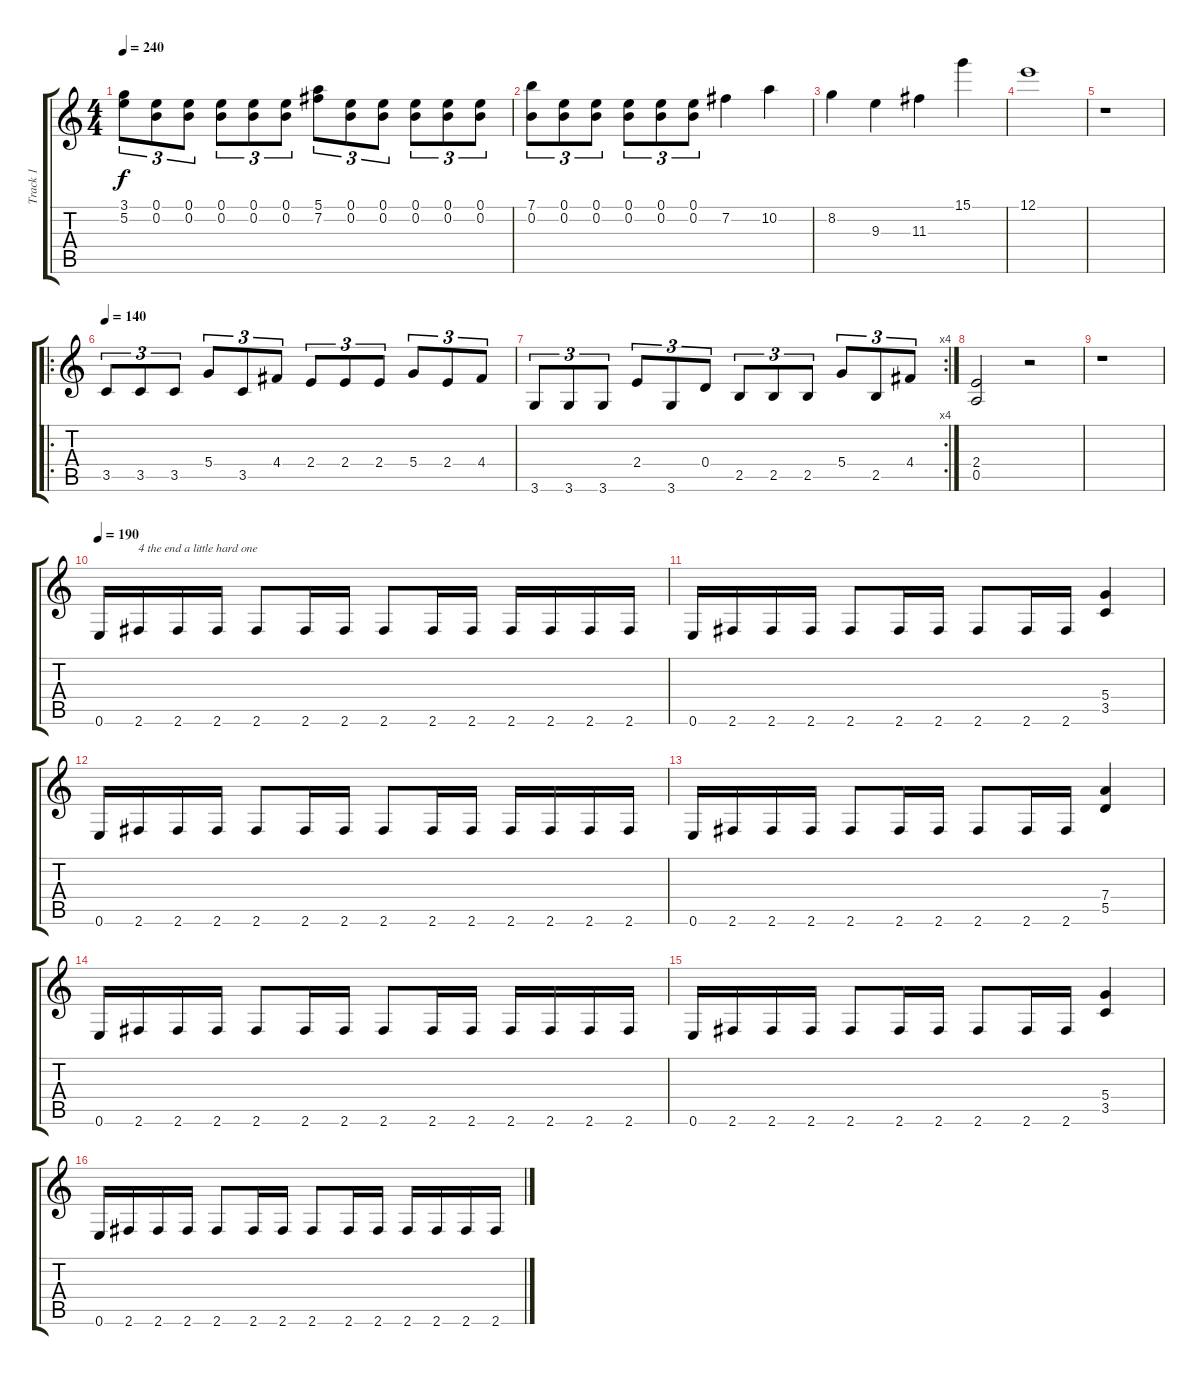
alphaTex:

\track ("Track 1" "Track 1") {instrument distortionguitar}
\staff {score tabs}
\tuning (E4 B3 G3 D3 A2 E2) {hide}
\ts (4 4)
\tempo 240
\clef g2
\ks c
(3.1 5.2).8{tu (3 2) dy f} (0.1 0.2).8{tu (3 2)} (0.1 0.2).8{tu (3 2)} (0.1 0.2).8{tu (3 2)} (0.1 0.2).8{tu (3 2)} (0.1 0.2).8{tu (3 2)} (5.1 7.2).8{tu (3 2)} (0.1 0.2).8{tu (3 2)} (0.1 0.2).8{tu (3 2)} (0.1 0.2).8{tu (3 2)} (0.1 0.2).8{tu (3 2)} (0.1 0.2).8{tu (3 2)} |
(7.1 0.2).8{tu (3 2)} (0.1 0.2).8{tu (3 2)} (0.1 0.2).8{tu (3 2)} (0.1 0.2).8{tu (3 2)} (0.1 0.2).8{tu (3 2)} (0.1 0.2).8{tu (3 2)} 7.2.4 10.2.4 |
8.2.4 9.3.4 11.3.4 15.1.4 |
12.1.1 |
r.1 |
\ro
\tempo 140
3.5.8{tu (3 2)} 3.5.8{tu (3 2) txt ""} 3.5.8{tu (3 2)} 5.4.8{tu (3 2)} 3.5.8{tu (3 2)} 4.4.8{tu (3 2)} 2.4.8{tu (3 2)} 2.4.8{tu (3 2)} 2.4.8{tu (3 2)} 5.4.8{tu (3 2)} 2.4.8{tu (3 2)} 4.4.8{tu (3 2)} |
\rc 4
3.6.8{tu (3 2)} 3.6.8{tu (3 2)} 3.6.8{tu (3 2)} 2.4.8{tu (3 2)} 3.6.8{tu (3 2)} 0.4.8{tu (3 2)} 2.5.8{tu (3 2)} 2.5.8{tu (3 2)} 2.5.8{tu (3 2)} 5.4.8{tu (3 2)} 2.5.8{tu (3 2)} 4.4.8{tu (3 2)} |
(2.4 0.5).2 r.2 |
r.1 |
\tempo 190
0.6.16 2.6.16{txt "4 the end a little hard one"} 2.6.16 2.6.16 2.6.8 2.6.16 2.6.16 2.6.8 2.6.16 2.6.16 2.6.16 2.6.16 2.6.16 2.6.16 |
0.6.16{txt ""} 2.6.16 2.6.16 2.6.16 2.6.8 2.6.16 2.6.16 2.6.8 2.6.16 2.6.16 (5.4 3.5).4 |
0.6.16 2.6.16 2.6.16 2.6.16 2.6.8 2.6.16 2.6.16 2.6.8 2.6.16 2.6.16 2.6.16 2.6.16 2.6.16 2.6.16 |
0.6.16 2.6.16 2.6.16 2.6.16 2.6.8 2.6.16 2.6.16 2.6.8 2.6.16 2.6.16 (7.4 5.5).4 |
0.6.16 2.6.16 2.6.16 2.6.16 2.6.8 2.6.16 2.6.16 2.6.8 2.6.16 2.6.16 2.6.16 2.6.16 2.6.16 2.6.16 |
0.6.16 2.6.16 2.6.16 2.6.16 2.6.8 2.6.16 2.6.16 2.6.8 2.6.16 2.6.16 (5.4 3.5).4 |
0.6.16 2.6.16 2.6.16 2.6.16 2.6.8 2.6.16 2.6.16 2.6.8 2.6.16 2.6.16 2.6.16 2.6.16 2.6.16 2.6.16
